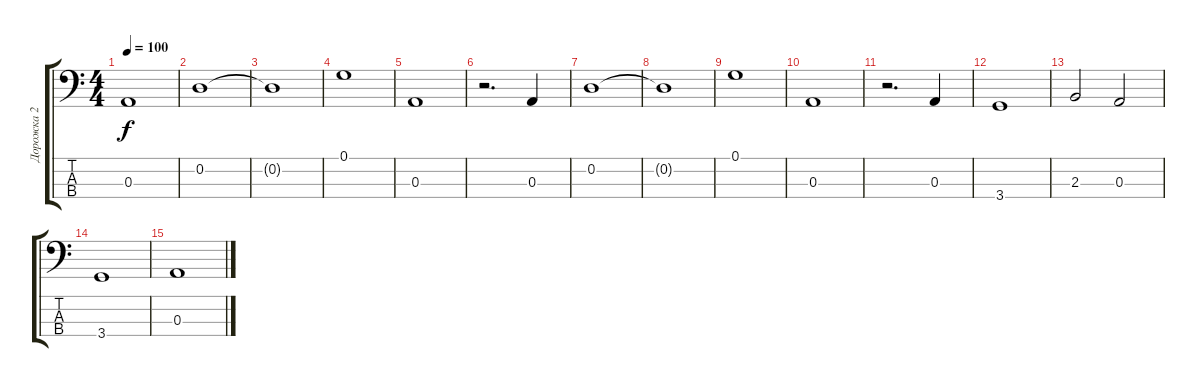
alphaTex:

\track ("Дорожка 2" "Дорожка 2") {instrument electricbassfinger}
\staff {score tabs}
\tuning (G2 D2 A1 E1) {hide}
\ts (4 4)
\tempo 100
\clef f4
\ks c
0.3{t}.1{dy f} |
0.2.1 |
0.2{t}.1 |
0.1.1 |
0.3.1 |
r.2{d} 0.3.4 |
0.2.1 |
0.2{t}.1 |
0.1.1 |
0.3.1 |
r.2{d} 0.3.4 |
3.4.1 |
2.3.2 0.3.2 |
3.4.1 |
0.3.1
